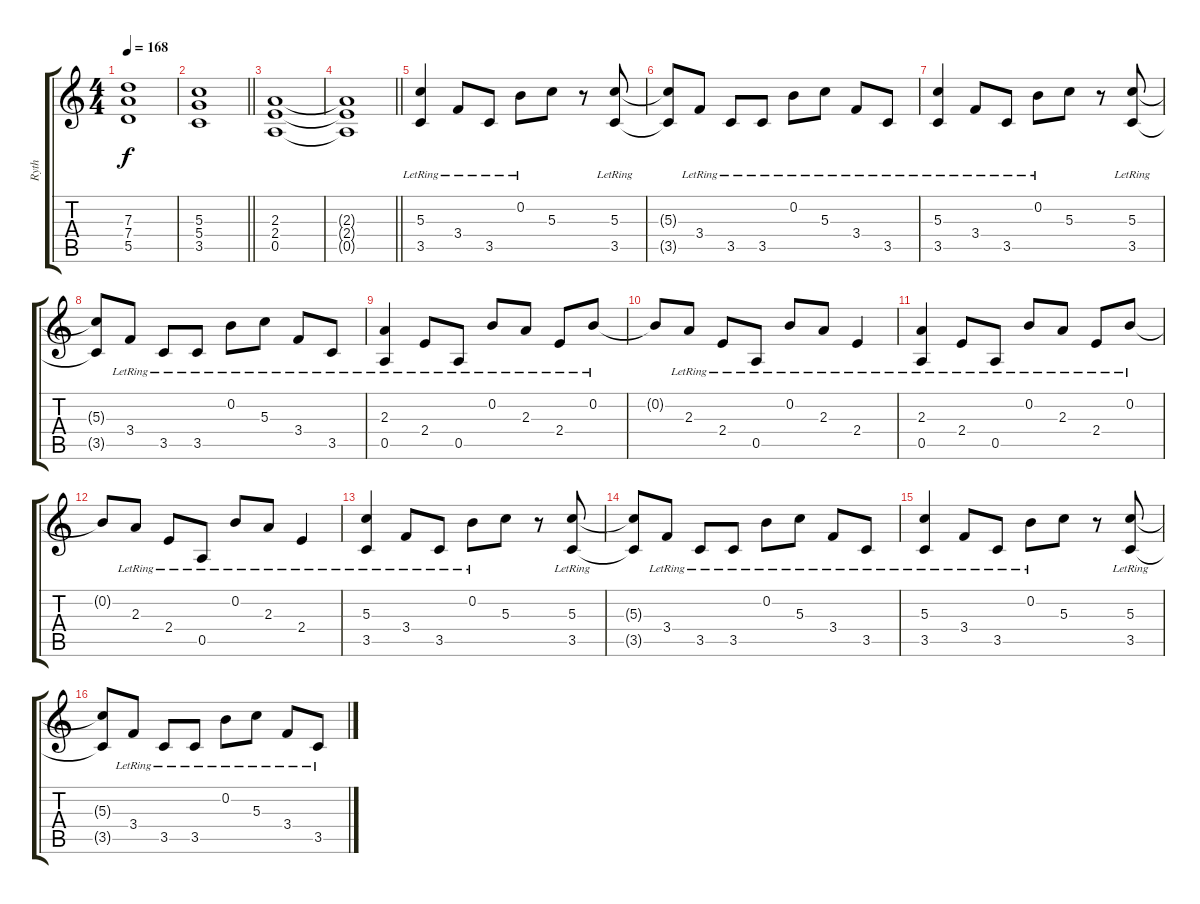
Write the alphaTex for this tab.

\track ("Ryth" "Ryth") {instrument electricguitarclean}
\staff {score tabs}
\tuning (E4 B3 G3 D3 A2 D2) {hide}
\ts (4 4)
\tempo 168
\clef g2
\ks c
(7.3 7.4 5.5).1{dy f} |
\barLineRight lightlight
(5.3 5.4 3.5).1 |
(2.3 2.4 0.5).1 |
\barLineRight lightlight
(2.3{t} 2.4{t} 0.5{t}).1 |
\section ("" "")
(5.3{lr} 3.5{lr}).4{instrument electricguitarclean} 3.4{lr}.8 3.5{lr}.8 0.2{lr}.8 5.3.8 r.8 (5.3{lr} 3.5{lr}).8 |
(5.3{t} 3.5{t}).8 3.4{lr}.8 3.5{lr}.8 3.5{lr}.8 0.2{lr}.8 5.3{lr}.8 3.4{lr}.8 3.5{lr}.8 |
(5.3{lr} 3.5{lr}).4 3.4{lr}.8 3.5{lr}.8 0.2{lr}.8 5.3.8 r.8 (5.3{lr} 3.5{lr}).8 |
(5.3{t} 3.5{t}).8 3.4{lr}.8 3.5{lr}.8 3.5{lr}.8 0.2{lr}.8 5.3{lr}.8 3.4{lr}.8 3.5{lr}.8 |
(2.3{lr} 0.5{lr}).4 2.4{lr}.8 0.5{lr}.8 0.2{lr}.8 2.3{lr}.8 2.4{lr}.8 0.2{lr}.8 |
0.2{t}.8 2.3{lr}.8 2.4{lr}.8 0.5{lr}.8 0.2{lr}.8 2.3{lr}.8 2.4{lr}.4 |
(2.3{lr} 0.5{lr}).4 2.4{lr}.8 0.5{lr}.8 0.2{lr}.8 2.3{lr}.8 2.4{lr}.8 0.2{lr}.8 |
0.2{t}.8 2.3{lr}.8 2.4{lr}.8 0.5{lr}.8 0.2{lr}.8 2.3{lr}.8 2.4{lr}.4 |
(5.3{lr} 3.5{lr}).4{instrument electricguitarclean} 3.4{lr}.8 3.5{lr}.8 0.2{lr}.8 5.3.8 r.8 (5.3{lr} 3.5{lr}).8 |
(5.3{t} 3.5{t}).8 3.4{lr}.8 3.5{lr}.8 3.5{lr}.8 0.2{lr}.8 5.3{lr}.8 3.4{lr}.8 3.5{lr}.8 |
(5.3{lr} 3.5{lr}).4 3.4{lr}.8 3.5{lr}.8 0.2{lr}.8 5.3.8 r.8 (5.3{lr} 3.5{lr}).8 |
(5.3{t} 3.5{t}).8 3.4{lr}.8 3.5{lr}.8 3.5{lr}.8 0.2{lr}.8 5.3{lr}.8 3.4{lr}.8 3.5{lr}.8
